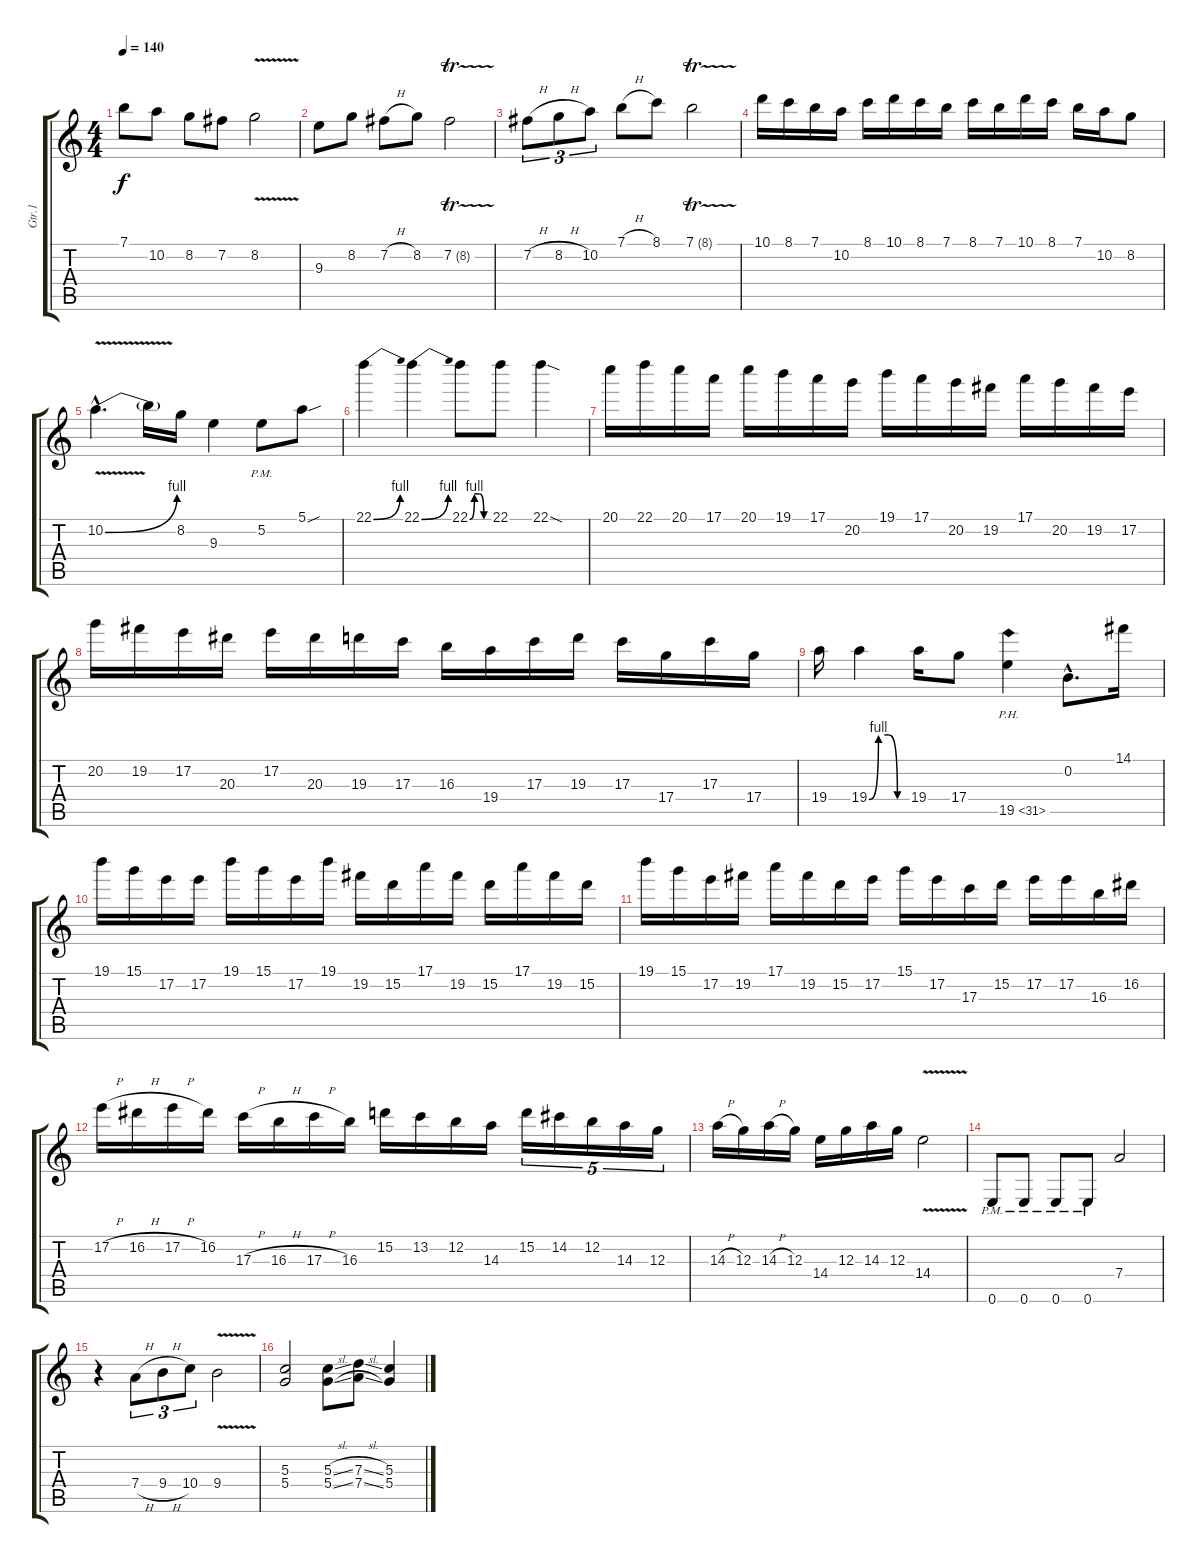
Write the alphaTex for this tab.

\track ("Gtr.1" "Gtr.1") {instrument distortionguitar}
\staff {score tabs}
\tuning (E4 B3 G3 D3 A2 E2) {hide}
\ts (4 4)
\tempo 140
\clef g2
\ks c
7.1.8{dy f} 10.2.8 8.2.8 7.2.8 8.2{v}.2 |
9.3.8 8.2.8 7.2{h}.8 8.2.8 7.2{tr (8 16)}.2 |
7.2{h}.8{tu (3 2)} 8.2{h}.8{tu (3 2)} 10.2.8{tu (3 2)} 7.1{h}.8 8.1.8 7.1{tr (8 16)}.2 |
10.1.16 8.1.16 7.1.16 10.2.16 8.1.16 10.1.16 8.1.16 7.1.16 8.1.16 7.1.16 10.1.16 8.1.16 7.1.16 10.2.16 8.2.8 |
10.2{be (bend 0 0 60 4) v hac}.4{d} 10.2{t}.16 8.2.16 9.3.4 5.2{pm}.8 5.1{sou}.8 |
22.1{be (bend 0 0 60 4)}.4 22.1{be (bend 0 0 60 4)}.4 22.1{be (custom 0 0 15 4 30 4 45 0 60 0)}.8 22.1.8 22.1{sod}.4 |
20.1.16 22.1.16 20.1.16 17.1.16 20.1.16 19.1.16 17.1.16 20.2.16 19.1.16 17.1.16 20.2.16 19.2.16 17.1.16 20.2.16 19.2.16 17.2.16 |
20.2.16 19.2.16 17.2.16 20.3.16 17.2.16 20.3.16 19.3.16 17.3.16 16.3.16 19.4.16 17.3.16 19.3.16 17.3.16 17.4.16 17.3.16 17.4.16 |
19.4.16 19.4{be (custom 0 0 15 4 30 4 45 0 60 0)}.4 19.4.16 17.4.8 19.5{ph 12}.4 0.2{hac}.8{d} 14.1.16 |
19.1.16 15.1.16 17.2.16 17.2.16 19.1.16 15.1.16 17.2.16 19.1.16 19.2.16 15.2.16 17.1.16 19.2.16 15.2.16 17.1.16 19.2.16 15.2.16 |
19.1.16 15.1.16 17.2.16 19.2.16 17.1.16 19.2.16 15.2.16 17.2.16 15.1.16 17.2.16 17.3.16 15.2.16 17.2.16 17.2.16 16.3.16 16.2.16 |
17.2{h}.16 16.2{h}.16 17.2{h}.16 16.2.16 17.3{h}.16 16.3{h}.16 17.3{h}.16 16.3.16 15.2.16 13.2.16 12.2.16 14.3.16 15.2.16{tu (5 4)} 14.2.16{tu (5 4)} 12.2.16{tu (5 4)} 14.3.16{tu (5 4)} 12.3.16{tu (5 4)} |
14.3{h}.16 12.3.16 14.3{h}.16 12.3.16 14.4.16 12.3.16 14.3.16 12.3.16 14.4{v}.2 |
0.6{pm}.8 0.6{pm}.8 0.6{pm}.8 0.6{pm}.8 7.4.2 |
r.4 7.4{h}.8{tu (3 2)} 9.4{h}.8{tu (3 2)} 10.4.8{tu (3 2)} 9.4{v}.2 |
(5.3 5.4).2 (5.3{sl} 5.4{sl}).8 (7.3{sl} 7.4{sl}).8 (5.3 5.4).4
